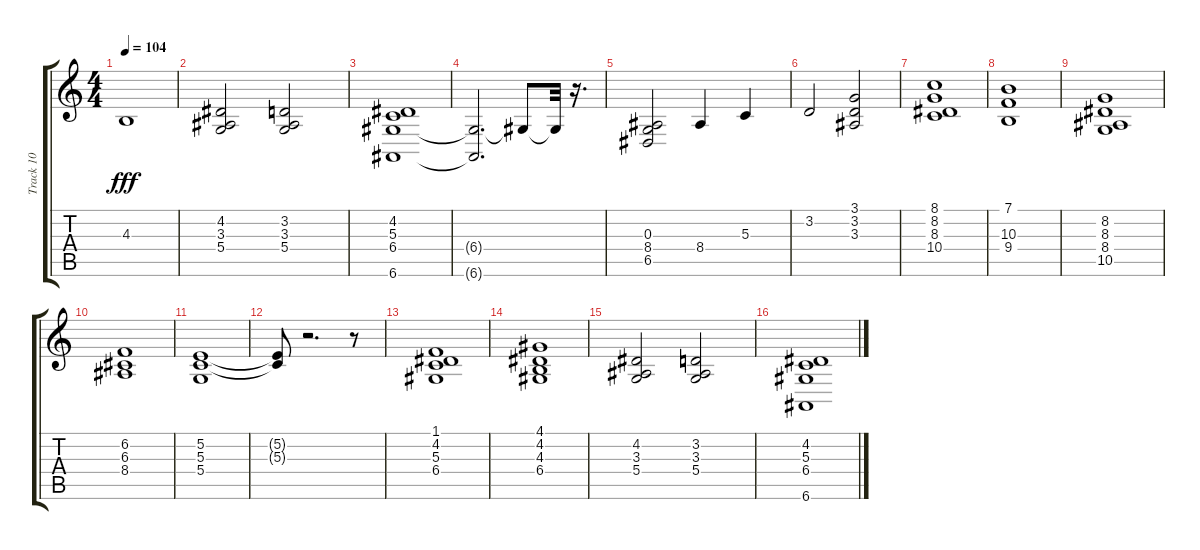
\track ("Track 10" "Track 10") {solo instrument stringensemble1}
\staff {score tabs}
\tuning (E4 B3 G3 D3 A2 E2) {hide}
\ts (4 4)
\tempo 104
\clef g2
\ks c
4.3.1{dy fff} |
(4.2 3.3 5.4).2 (3.2 3.3 5.4).2 |
(4.2 5.3 6.4 6.6).1 |
(6.4{t} 6.6{t}).2{d} 6.4{t}.8 6.4{t}.32 r.16{d} |
(0.3 8.4 6.5).2 8.4.4 5.3.4 |
3.2.2 (3.1 3.2 3.3).2 |
(8.1 8.2 8.3 10.4).1 |
(7.1 10.3 9.4).1 |
(8.2 8.3 8.4 10.5).1 |
(6.2 6.3 8.4).1 |
(5.2 5.3 5.4).1 |
(5.2{t} 5.3{t}).8 r.2{d} r.8 |
(1.1 4.2 5.3 6.4).1 |
(4.1 4.2 4.3 6.4).1 |
(4.2 3.3 5.4).2 (3.2 3.3 5.4).2 |
(4.2 5.3 6.4 6.6).1
